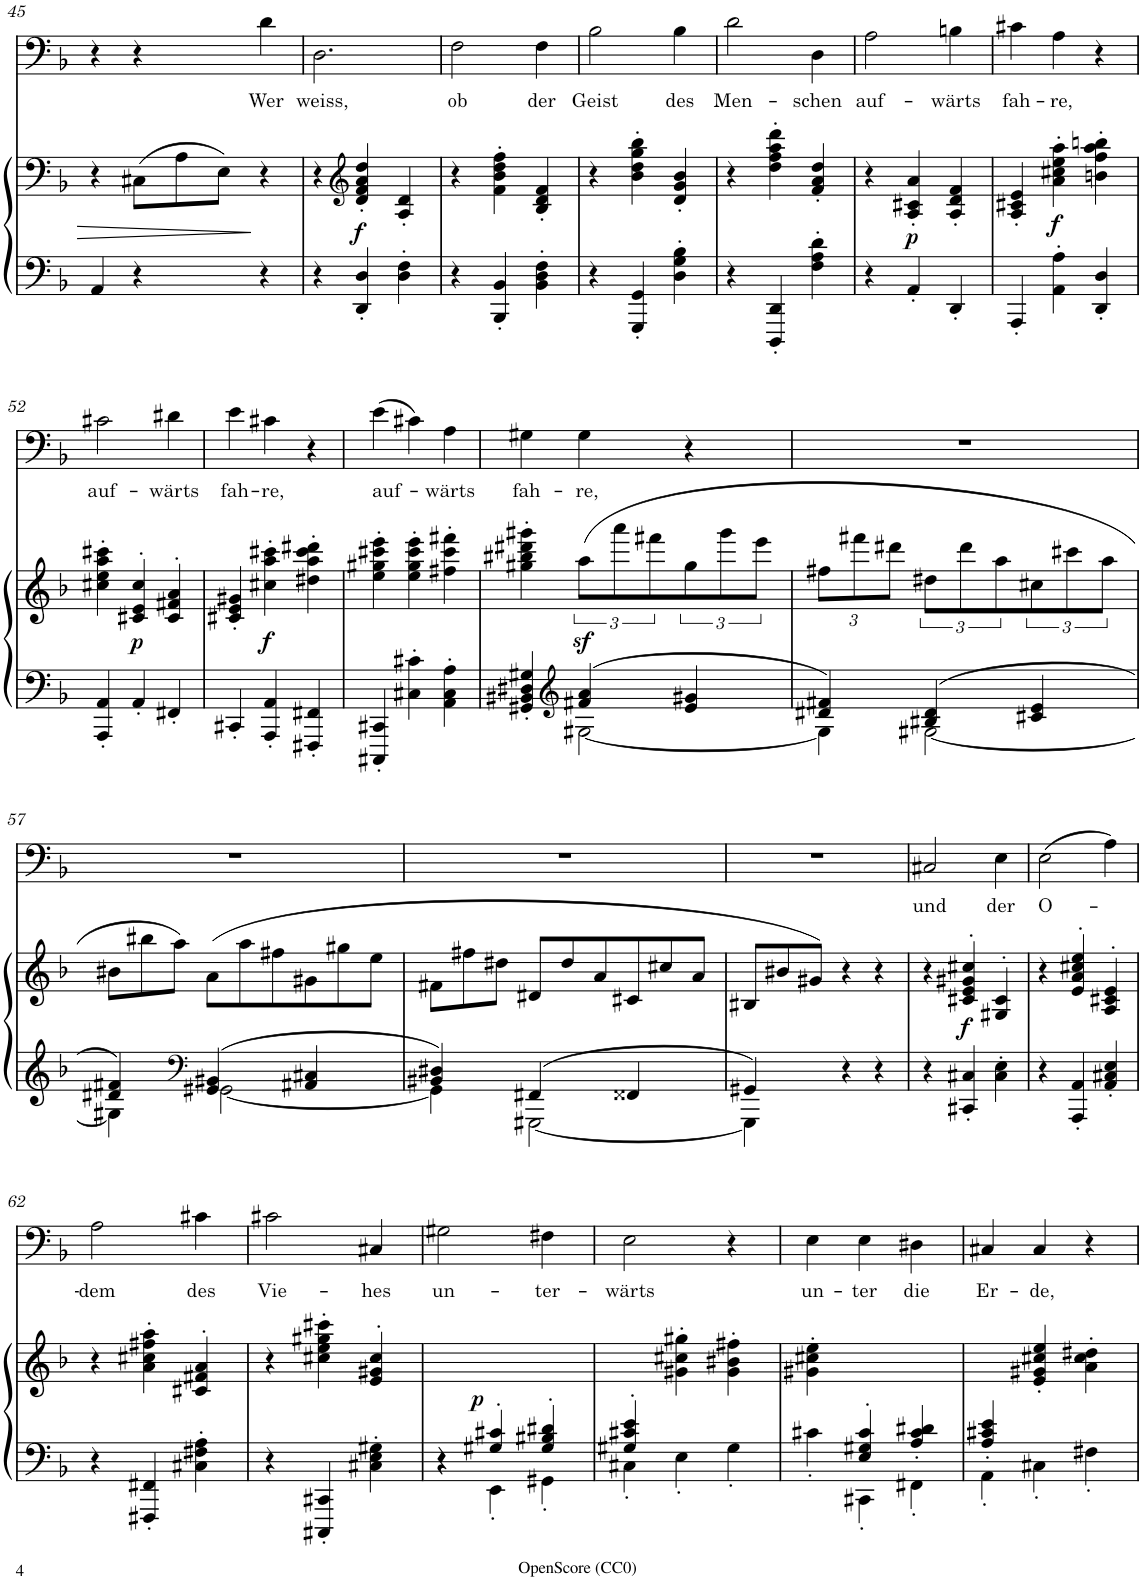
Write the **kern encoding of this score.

**kern	**kern	**dynam	**kern	**text
*part2	*part2	*part2	*part1	*part1
*staff3	*staff2	*staff2/3	*staff1	*staff1
*I"Pianoforte	*	*	*I"Singstimme Voice	*
*I'Pno	*	*	*	*
!!LO:PB:g=z
*clefF4	*clefF4	*	*clefF4	*
*k[b-]	*k[b-]	*	*k[b-]	*
*M3/4	*M3/4	*	*M3/4	*
=45	=45	=45	=45	=45
4AA/	4r	.	4r	.
*	*Xtuplet	*	*	*
4r	(12C#X\L	.	4r	.
.	12A\	.	.	.
.	12E\J)	.	.	.
!	!	!	!	!LO:LY:b
4r	4r	.	4d\	Wer
=46	=46	=46	=46	=46
!	!	!	!	!LO:LY:b
4r	4r	.	2.D\	weiss,
*	*clefG2	*	*	*
!	!	!LO:DY:b	!	!
4DD/' 4D/'	4d/' 4f/' 4a/' 4dd/'	f	.	.
4D\' 4F\'	4A/' 4d/'	.	.	.
=47	=47	=47	=47	=47
!	!	!	!	!LO:LY:b
4r	4r	.	2F\	ob
4BBB-/' 4BB-/'	4f\' 4b-\' 4dd\' 4ff\'	.	.	.
!	!	!	!	!LO:LY:b
4BB-\' 4D\' 4F\'	4B-/' 4d/' 4f/'	.	4F\	der
=48	=48	=48	=48	=48
!	!	!	!	!LO:LY:b
4r	4r	.	2B-\	Geist
4GGG/' 4GG/'	4b-\' 4dd\' 4gg\' 4bb-\'	.	.	.
!	!	!	!	!LO:LY:b
4D\' 4G\' 4B-\'	4d/' 4g/' 4b-/'	.	4B-\	des
=49	=49	=49	=49	=49
!	!	!	!	!LO:LY:b
4r	4r	.	2d\	Men-
4DDD/' 4DD/'	4dd\' 4ff\' 4aa\' 4ddd\'	.	.	.
!	!	!	!	!LO:LY:b
4F\' 4A\' 4d\'	4f/' 4a/' 4dd/'	.	4D\	-schen
=50	=50	=50	=50	=50
!	!	!	!	!LO:LY:b
4r	4r	.	2A\	auf-
!	!	!LO:DY:b	!	!
4AA'/	4A/' 4c#X/' 4a/'	p	.	.
!	!	!	!	!LO:LY:b
4DD'/	4A/' 4d/' 4f/'	.	4Bn\	-wärts
=51	=51	=51	=51	=51
!	!	!	!	!LO:LY:b
4AAA'/	4A/' 4c#X/' 4e/'	.	4c#X\	fah-
!	!	!LO:DY:b	!	!LO:LY:b
4AA\' 4A\'	4a\' 4cc#X\' 4ee\' 4aa\'	f	4A\	-re,
4DD/' 4D/'	4bn\' 4ff\' 4aa\' 4bbn\'	.	4r	.
!!LO:LB:g=z
=52	=52	=52	=52	=52
!	!	!	!	!LO:LY:b
4AAA/' 4AA/'	4cc#X\' 4ee\' 4aa\' 4ccc#X\'	.	2c#X\	auf-
!	!	!LO:DY:b	!	!
4AA'/	4c#X/'> 4e/'> 4cc#/'>	p	.	.
!	!	!	!	!LO:LY:b
4FF#X'/	4c#/'> 4f#X/'> 4a/'>	.	4d#X\	-wärts
=53	=53	=53	=53	=53
!	!	!	!	!LO:LY:b
4CC#X'/	4c#X/' 4e/' 4g#X/'	.	4e\	fah-
!	!	!LO:DY:b	!	!LO:LY:b
4AAA/' 4AA/'	4cc#X\' 4aa\' 4ccc#X\'	f	4c#X\	-re,
4FFF#X/' 4FF#X/'	4dd#X\' 4aa\' 4ccc#\' 4ddd#X\'	.	4r	.
=54	=54	=54	=54	=54
!	!	!	!	!LO:LY:b
4CCC#X/' 4CC#X/'	4ee\' 4gg#X\' 4ccc#X\' 4eee\'	.	(4e\	auf-
4C#X\' 4c#X\'	4ee\' 4gg#\' 4ccc#\' 4eee\'	.	4c#X\)	.
!	!	!	!	!LO:LY:b
4AA\' 4C#\' 4A\'	4ff#X\' 4ccc#\' 4fff#X\'	.	4A\	-wärts
=55	=55	=55	=55	=55
*^	*	*	*	*
!	!	!	!	!	!LO:LY:b
4GG#X/' 4BB#X/' 4D#X/' 4G#X/'	4ryy	4gg#X\' 4bb#X\' 4ddd#X\' 4ggg#X\'	.	4G#X\	fah-
*clefG2	*	*	*	*	*
*	*	*tuplet	*	*	*
!	!	!	!	!	!LO:LY:b
4f#X/ 4a/	[2G#X\	(12aaz<\L	.	4G#\	-re,
.	.	12aaa\	.	.	.
.	.	12fff#X\	.	.	.
4e/ 4g#X/	.	12gg#\	.	4r	.
.	.	12ggg#\	.	.	.
.	.	12eee\J	.	.	.
=56	=56	=56	=56	=56	=56
*	*	*Xbrackettup	*	*	*
4d#X/ 4f#X/	4G#X\]	12ff#X\L	.	2.r	.
.	.	12fff#X\	.	.	.
.	.	12ddd#X\J	.	.	.
*	*	*brackettup	*	*	*
4B#X/ 4d#/	[2G#X\	12dd#X\L	.	.	.
.	.	12ddd#\	.	.	.
.	.	12aa\	.	.	.
4c#X/ 4e/	.	12cc#X\	.	.	.
.	.	12ccc#X\	.	.	.
.	.	12aa\J	.	.	.
!!LO:LB:g=z
=57	=57	=57	=57	=57	=57
*	*	*Xtuplet	*	*	*
4d#X/ 4f#X/	4G#X\]	12b#X\L	.	2.r	.
.	.	12bb#X\	.	.	.
.	.	12aa\J)	.	.	.
*clefF4	*	*	*	*	*
4GG#X/ 4BB#X/	[2GG#\	(12a\L	.	.	.
.	.	12aa\	.	.	.
.	.	12ff#X\	.	.	.
4AA#X/ 4C#X/	.	12g#X\	.	.	.
.	.	12gg#X\	.	.	.
.	.	12ee\J	.	.	.
=58	=58	=58	=58	=58	=58
4BB#X/ 4D#X/	4GG#\]	12f#X\L	.	2.r	.
.	.	12ff#X\	.	.	.
.	.	12dd#X\J	.	.	.
4FF#X/	[2GGG#X\	12d#X/L	.	.	.
.	.	12dd#/	.	.	.
.	.	12a/	.	.	.
4FF##X/	.	12c#X/	.	.	.
.	.	12cc#X/	.	.	.
.	.	12a/J	.	.	.
=59	=59	=59	=59	=59	=59
4GG#X/	4GGG#\]	12B#X/L	.	2.r	.
.	.	12b#X/	.	.	.
.	.	12g#X/J)	.	.	.
4r	2ryy	4r	.	.	.
4r	.	4r	.	.	.
*v	*v	*	*	*	*
=60	=60	=60	=60	=60
!	!	!	!	!LO:LY:b
4r	4r	.	2C#X/	und
!	!	!LO:DY:b	!	!
4CC#X/' 4C#X/'	4c#X/'> 4e/'> 4g#X/'> 4cc#X/'>	f	.	.
!	!	!	!	!LO:LY:b
4C#\' 4E\'	4G#X/'> 4c#/'>	.	4E\	der
=61	=61	=61	=61	=61
!	!	!	!	!LO:LY:b
4r	4r	.	(2E\	O-
4AAA/' 4AA/'	4e/'> 4a/'> 4cc#X/'> 4ee/'>	.	.	.
4AA/' 4C#X/' 4E/'	4A/'> 4c#X/'> 4e/'>	.	4A\)	.
!!LO:LB:g=z
=62	=62	=62	=62	=62
!	!	!	!	!LO:LY:b
4r	4r	.	2A\	-dem
4FFF#X/' 4FF#X/'	4a\' 4cc#X\' 4ff#X\' 4aa\'	.	.	.
!	!	!	!	!LO:LY:b
4C#X\' 4F#X\' 4A\'	4c#X/'> 4f#X/'> 4a/'>	.	4c#X\	des
=63	=63	=63	=63	=63
!	!	!	!	!LO:LY:b
4r	4r	.	2c#X\	Vie-
4CCC#X/' 4CC#X/'	4cc#X\' 4ee\' 4gg#X\' 4ccc#X\'	.	.	.
!	!	!	!	!LO:LY:b
4C#X\' 4E\' 4G#X\'	4e/'> 4g#X/'> 4cc#/'>	.	4C#X/	-hes
=64	=64	=64	=64	=64
*^	*	*	*	*
!	!	!	!	!	!LO:LY:b
4ryy	4r	4r	.	2G#X\	un-
!	!	!	!LO:DY:b	!	!
4G#X/'> 4c#X/'>	4EE'<\	2ryy	p	.	.
!	!	!	!	!	!LO:LY:b
4G#/'> 4B#X/'> 4d#X/'>	4GG#X'<\	.	.	4F#X\	-ter-
=65	=65	=65	=65	=65	=65
!	!	!	!	!	!LO:LY:b
4G#X/'> 4c#X/'> 4e/'>	4C#X'<\	4ryy	.	2E\	-wärts
2ryy	4E'<\	4g#X\' 4cc#X\' 4gg#X\'	.	.	.
.	4G#'<\	4g#\' 4b#X\' 4ff#X\'	.	4r	.
=66	=66	=66	=66	=66	=66
!	!	!	!	!	!LO:LY:b
4ryy	4c#X'<\	4g#X\' 4cc#X\' 4ee\'	.	4E\	un-
!	!	!	!	!	!LO:LY:b
4E/'> 4G#X/'> 4c#/'>	4CC#X'<\	2ryy	.	4E\	-ter
!	!	!	!	!	!LO:LY:b
4A/' 4c#/' 4d#X/'	4FF#X'<\	.	.	4D#X\	die
=67	=67	=67	=67	=67	=67
!	!	!	!	!	!LO:LY:b
4A/' 4c#X/' 4e/'	4AA'<\	4ryy	.	4C#X/	Er-
!	!	!	!	!	!LO:LY:b
2ryy	4C#X'<\	4e/' 4g#X/' 4cc#X/' 4ee/'	.	4C#/	-de,
.	4F#X'<\	4a\' 4cc#\' 4dd#X\'	.	4r	.
*v	*v	*	*	*	*
=	=	=	=	=
*-	*-	*-	*-	*-
